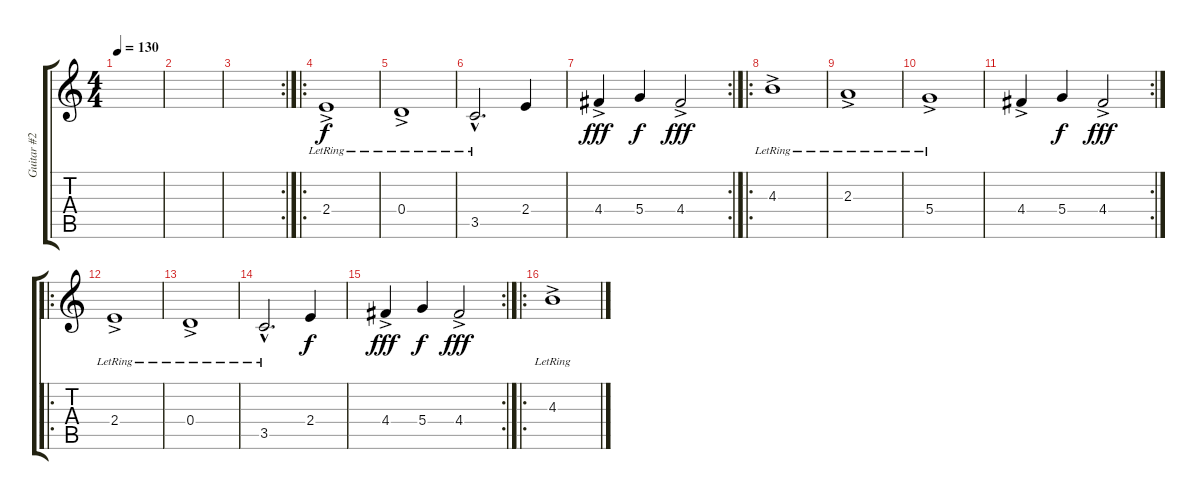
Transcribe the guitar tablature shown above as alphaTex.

\track ("Guitar #2" "Guitar #2") {instrument acousticguitarsteel}
\staff {score tabs}
\tuning (E4 B3 G3 D3 A2 E2) {hide}
\ts (4 4)
\tempo 130
\clef g2
\ks c
|
|
\rc 2
|
\ro
2.4{ac lr}.1 |
0.4{ac lr}.1 |
3.5{hac lr}.2{d} 2.4.4{dy f} |
\rc 2
4.4{ac}.4{dy fff} 5.4.4{dy f} 4.4{ac}.2{dy fff} |
\ro
4.3{ac lr}.1 |
2.3{ac lr}.1 |
5.4{ac lr}.1 |
\rc 2
4.4{ac}.4 5.4.4{dy f} 4.4{ac}.2{dy fff} |
\ro
2.4{ac lr}.1 |
0.4{ac lr}.1 |
3.5{hac lr}.2{d} 2.4.4{dy f} |
\rc 2
4.4{ac}.4{dy fff} 5.4.4{dy f} 4.4{ac}.2{dy fff} |
\ro
4.3{ac lr}.1
